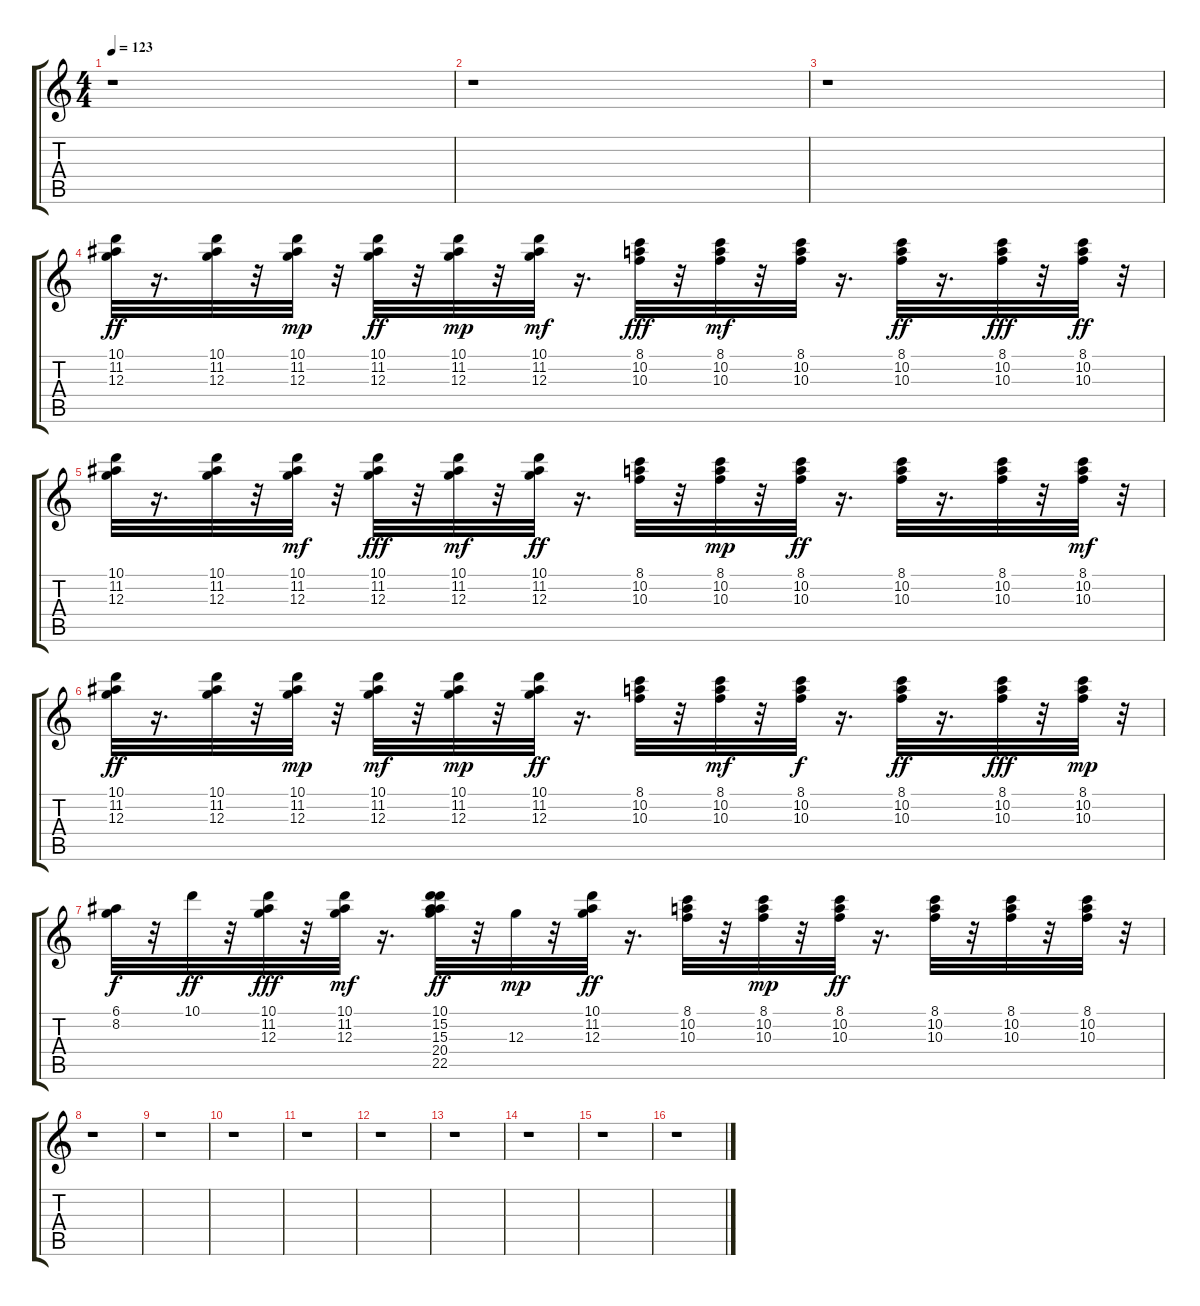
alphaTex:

\track "" {instrument electricguitarjazz}
\staff {score tabs}
\tuning (E4 B3 G3 D3 A2 E2) {hide}
\ts (4 4)
\tempo 123
\clef g2
\ks c
r.1{dy mp} |
r.1 |
r.1 |
(10.1 11.2 12.3).32{dy ff} r.16{d} (10.1 11.2 12.3).32 r.32 (10.1 11.2 12.3).32{dy mp} r.32 (10.1 11.2 12.3).32{dy ff} r.32 (10.1 11.2 12.3).32{dy mp} r.32 (10.1 11.2 12.3).32{dy mf} r.16{d} (8.1 10.2 10.3).32{dy fff} r.32 (8.1 10.2 10.3).32{dy mf} r.32 (8.1 10.2 10.3).32 r.16{d} (8.1 10.2 10.3).32{dy ff} r.16{d} (8.1 10.2 10.3).32{dy fff} r.32 (8.1 10.2 10.3).32{dy ff} r.32 |
(10.1 11.2 12.3).32 r.16{d} (10.1 11.2 12.3).32 r.32 (10.1 11.2 12.3).32{dy mf} r.32 (10.1 11.2 12.3).32{dy fff} r.32 (10.1 11.2 12.3).32{dy mf} r.32 (10.1 11.2 12.3).32{dy ff} r.16{d} (8.1 10.2 10.3).32 r.32 (8.1 10.2 10.3).32{dy mp} r.32 (8.1 10.2 10.3).32{dy ff} r.16{d} (8.1 10.2 10.3).32 r.16{d} (8.1 10.2 10.3).32 r.32 (8.1 10.2 10.3).32{dy mf} r.32 |
(10.1 11.2 12.3).32{dy ff} r.16{d} (10.1 11.2 12.3).32 r.32 (10.1 11.2 12.3).32{dy mp} r.32 (10.1 11.2 12.3).32{dy mf} r.32 (10.1 11.2 12.3).32{dy mp} r.32 (10.1 11.2 12.3).32{dy ff} r.16{d} (8.1 10.2 10.3).32 r.32 (8.1 10.2 10.3).32{dy mf} r.32 (8.1 10.2 10.3).32{dy f} r.16{d} (8.1 10.2 10.3).32{dy ff} r.16{d} (8.1 10.2 10.3).32{dy fff} r.32 (8.1 10.2 10.3).32{dy mp} r.32 |
(6.1 8.2).32{dy f} r.32 10.1.32{dy ff} r.32 (10.1 11.2 12.3).32{dy fff} r.32 (10.1 11.2 12.3).32{dy mf} r.16{d} (10.1 15.2 15.3 20.4 22.5).32{dy ff} r.32 12.3.32{dy mp} r.32 (10.1 11.2 12.3).32{dy ff} r.16{d} (8.1 10.2 10.3).32 r.32 (8.1 10.2 10.3).32{dy mp} r.32 (8.1 10.2 10.3).32{dy ff} r.16{d} (8.1 10.2 10.3).32 r.32 (8.1 10.2 10.3).32 r.32 (8.1 10.2 10.3).32 r.32 |
r.1 |
r.1 |
r.1 |
r.1 |
r.1 |
r.1 |
r.1 |
r.1 |
r.1
